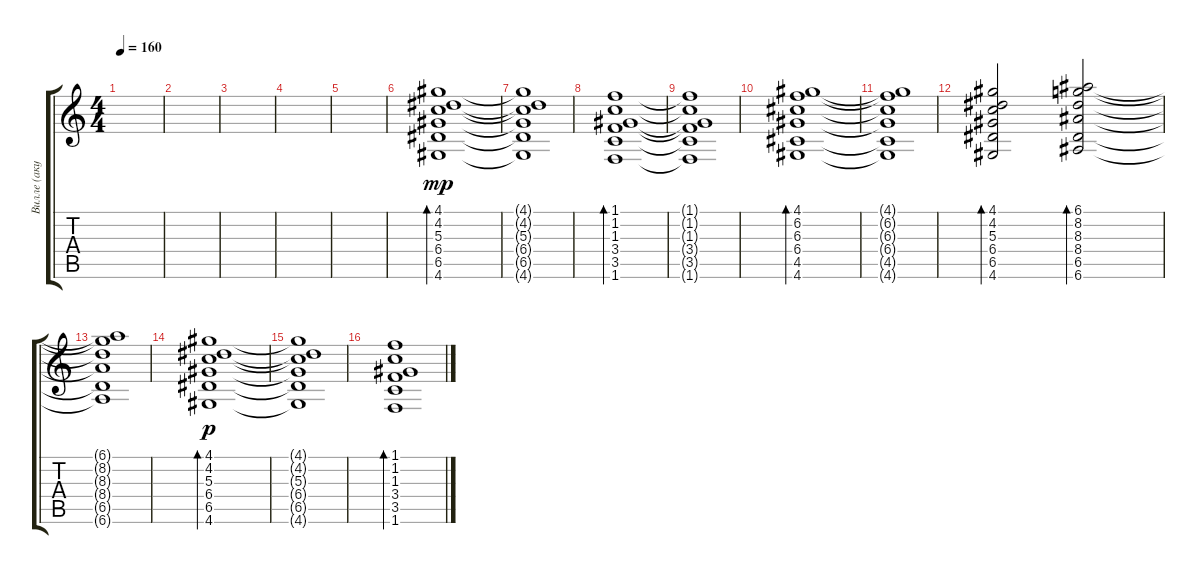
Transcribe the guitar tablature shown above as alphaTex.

\track ("Вилле (акустика) 1" "Вилле (аку") {instrument acousticguitarsteel}
\staff {score tabs}
\tuning (E4 B3 G3 D3 A2 E2) {hide}
\ts (4 4)
\tempo 160
\clef g2
\ks c
|
|
|
|
|
(4.1 4.2 5.3 6.4 6.5 4.6).1{bd 240 dy mp} |
(4.1{t} 4.2{t} 5.3{t} 6.4{t} 6.5{t} 4.6{t}).1 |
(1.1 1.2 1.3 3.4 3.5 1.6).1{bd 240} |
(1.1{t} 1.2{t} 1.3{t} 3.4{t} 3.5{t} 1.6{t}).1 |
(4.1 6.2 6.3 6.4 4.5 4.6).1{bd 240} |
(4.1{t} 6.2{t} 6.3{t} 6.4{t} 4.5{t} 4.6{t}).1 |
(4.1 4.2 5.3 6.4 6.5 4.6).2{bd 240} (6.1 8.2 8.3 8.4 6.5 6.6).2{bd 240} |
(6.1{t} 8.2{t} 8.3{t} 8.4{t} 6.5{t} 6.6{t}).1 |
(4.1 4.2 5.3 6.4 6.5 4.6).1{bd 240 dy p} |
(4.1{t} 4.2{t} 5.3{t} 6.4{t} 6.5{t} 4.6{t}).1 |
(1.1 1.2 1.3 3.4 3.5 1.6).1{bd 240}
